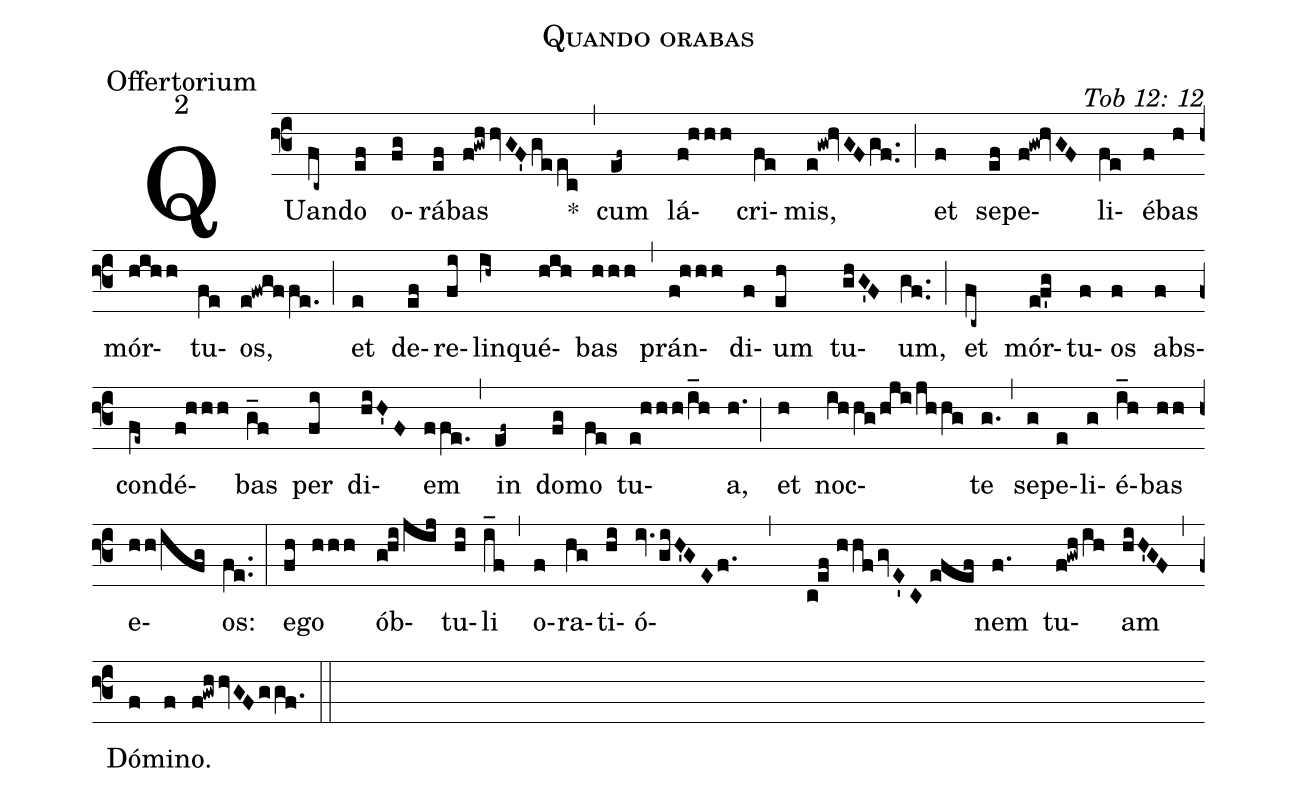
name: Quando orabas;
office-part: Offertorium;
mode: 2;
commentary: Tob 12: 12;
%%
(f3) QUan(fc~)do(ef) o(fg)rá(ef)bas(f!gwhhvGF'geec) *(,) cum(ef~) lá(f!hhh)cri(fe)mis,(e!gw!hvGFgf..) (;) et(f) se(ef)pe(f!gw!hvGF)li(fe)é(f)bas(h) mór(hihh)tu(fe)os,(e!fwgffe.) (;) et(e) de(ef)re(fi)lin(ih~)qué(hih)bas(hhh) (,) prán(f!hhh)di(f)um(eh) tu(ghG'F)um,(gf..) (;) et(fc~) mór(e!f'g)tu(f)os(f) abs(f)con(fe~)dé(f!hhh)bas(g_f) per(fi) di(hiH'F)em(ffe.) (,) in(ef~) do(fg)mo(fe) tu(e!hhh/i_h)a,(h.) (;) et(h) noc(ihhg/hji/jhhg)te(g.) (,) se(g)pe(e)li(g)é(i_h)bas(hh) e(hh/ifg)os:(fe..) (:)
e(fh)go(hhh) ób(g!hi/jij)tu(hi)li(i_f) (,) o(f)ra(hg)ti(hi)ó(iv.giH'GEf. , c!ef//hhf/gvE'C//efef)nem(f.) tu(f!gwh/ih)am(hiH'GF) (,) Dó(f)mi(f)no.(f!gwhhvGFggf.) (::)
